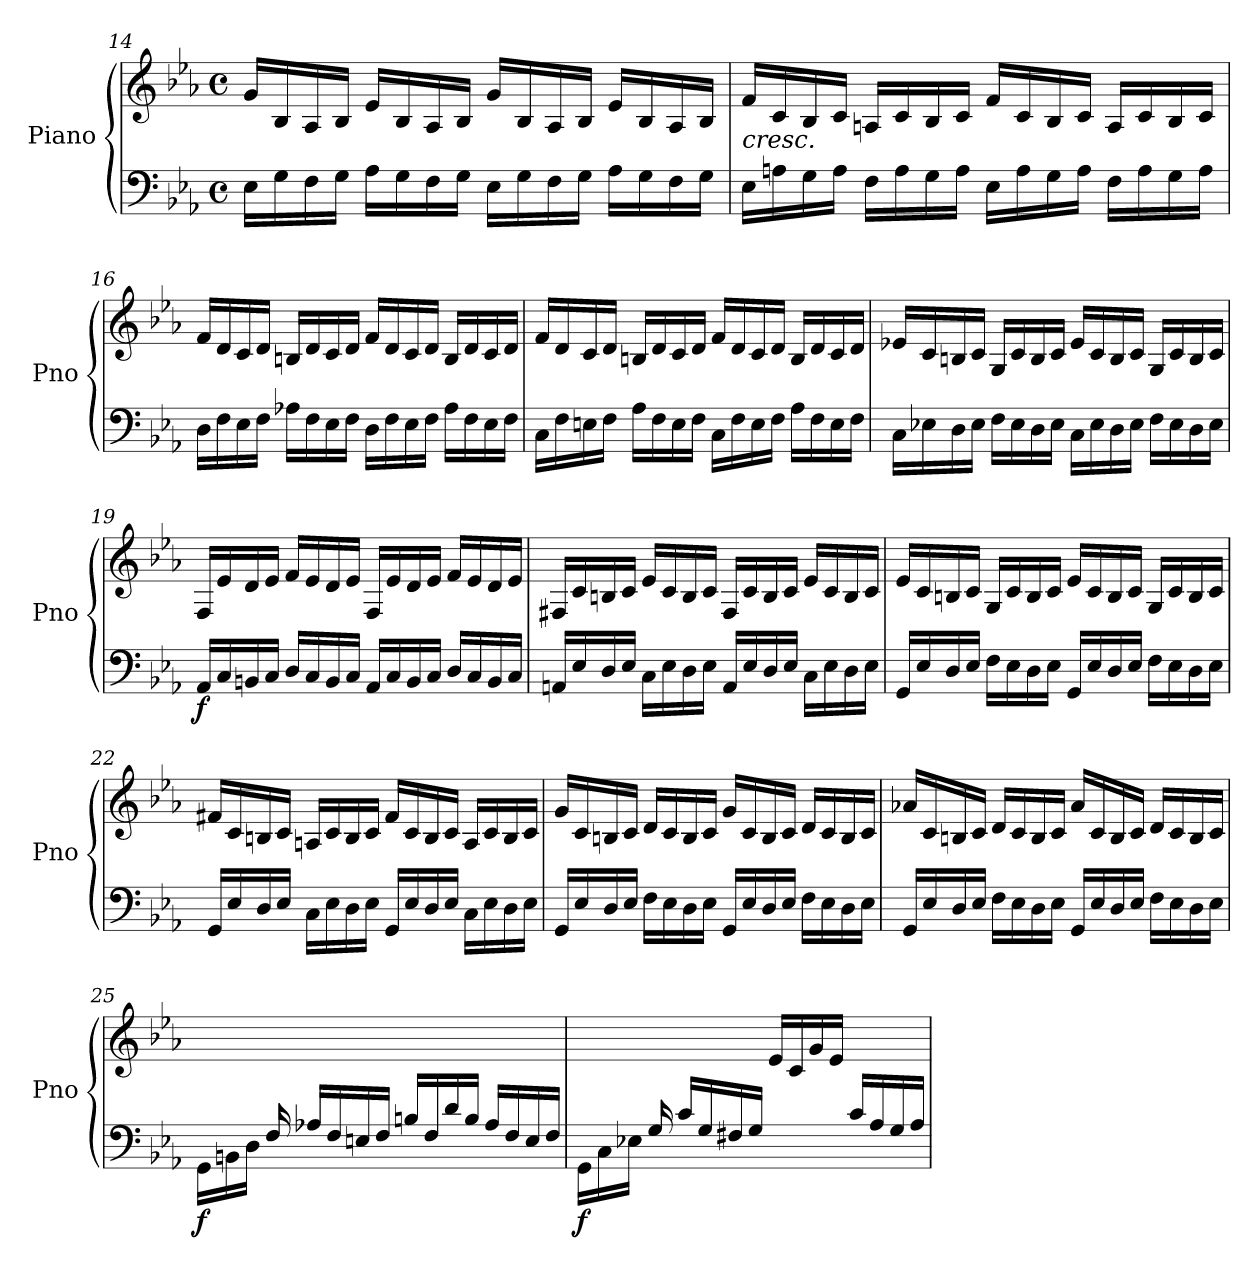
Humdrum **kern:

**kern	**kern	**dynam
*part1	*part1	*part1
*staff2	*staff1	*staff1/2
*I"Piano	*	*
*I'Pno	*	*
*clefF4	*clefG2	*
*k[b-e-a-]	*k[b-e-a-]	*
*M4/4	*M4/4	*
*met(c)	*met(c)	*
=14	=14	=14
16E-<\LL	16g/LL	.
16G<\	16B-/	.
16F<\	16A-/	.
16G<\JJ	16B-/JJ	.
16A-<\LL	16e-/LL	.
16G<\	16B-/	.
16F<\	16A-/	.
16G<\JJ	16B-/JJ	.
16E-\LL	16g/LL	.
16G\	16B-/	.
16F\	16A-/	.
16G\JJ	16B-/JJ	.
16A-\LL	16e-/LL	.
16G\	16B-/	.
16F\	16A-/	.
16G\JJ	16B-/JJ	.
=15	=15	=15
!LO:TX:a:i:t=cresc.	!	!
16E-<\LL	16f/LL	.
16An<\	16c/	.
16G\	16B-/	.
16A\JJ	16c/JJ	.
16F<\LL	16An/LL	.
16A\	16c/	.
16G\	16B-/	.
16A\JJ	16c/JJ	.
16E-\LL	16f/LL	.
16A\	16c/	.
16G\	16B-/	.
16A\JJ	16c/JJ	.
16F\LL	16A/LL	.
16A\	16c/	.
16G\	16B-/	.
16A\JJ	16c/JJ	.
!!LO:LB:g=z
=16	=16	=16
16D<\LL	16f/LL	.
16F<\	16d/	.
16E-\	16c/	.
16F\JJ	16d/JJ	.
16A-X<\LL	16Bn/LL	.
16F<\	16d/	.
16E-\	16c/	.
16F\JJ	16d/JJ	.
16D\LL	16f/LL	.
16F\	16d/	.
16E-\	16c/	.
16F\JJ	16d/JJ	.
16A-\LL	16B/LL	.
16F\	16d/	.
16E-\	16c/	.
16F\JJ	16d/JJ	.
=17	=17	=17
16C<\LL	16f/LL	.
16F<\	16d/	.
16En\	16c/	.
16F\JJ	16d/JJ	.
16A-<\LL	16Bn/LL	.
16F<\	16d/	.
16E\	16c/	.
16F\JJ	16d/JJ	.
16C\LL	16f/LL	.
16F\	16d/	.
16E\	16c/	.
16F\JJ	16d/JJ	.
16A-\LL	16B/LL	.
16F\	16d/	.
16E\	16c/	.
16F\JJ	16d/JJ	.
=18	=18	=18
16C<\LL	16e-X/LL	.
16E-X<\	16c/	.
16D\	16Bn/	.
16E-\JJ	16c/JJ	.
16F<\LL	16G/LL	.
16E-<\	16c/	.
16D\	16B/	.
16E-\JJ	16c/JJ	.
16C\LL	16e-/LL	.
16E-\	16c/	.
16D\	16B/	.
16E-\JJ	16c/JJ	.
16F\LL	16G/LL	.
16E-\	16c/	.
16D\	16B/	.
16E-\JJ	16c/JJ	.
!!LO:LB:g=z
=19	=19	=19
!	!	!LO:DY:b=2
16AA-</LL	16F/LL	f
16C</	16e-/	.
16BBn/	16d/	.
16C/JJ	16e-/JJ	.
16D/LL	16f/LL	.
16C/	16e-/	.
16BB/	16d/	.
16C/JJ	16e-/JJ	.
16AA-/LL	16F/LL	.
16C/	16e-/	.
16BB/	16d/	.
16C/JJ	16e-/JJ	.
16D/LL	16f/LL	.
16C/	16e-/	.
16BB/	16d/	.
16C/JJ	16e-/JJ	.
=20	=20	=20
16AAn</LL	16F#X/LL	.
16E-</	16c/	.
16D</	16Bn/	.
16E-</JJ	16c/JJ	.
16C<\LL	16e-/LL	.
16E-<\	16c/	.
16D\	16B/	.
16E-\JJ	16c/JJ	.
16AA/LL	16F#/LL	.
16E-/	16c/	.
16D/	16B/	.
16E-/JJ	16c/JJ	.
16C\LL	16e-/LL	.
16E-\	16c/	.
16D\	16B/	.
16E-\JJ	16c/JJ	.
=21	=21	=21
16GG</LL	16e-/LL	.
16E-</	16c/	.
16D/	16Bn/	.
16E-/JJ	16c/JJ	.
16F<\LL	16G/LL	.
16E-<\	16c/	.
16D\	16B/	.
16E-\JJ	16c/JJ	.
16GG/LL	16e-/LL	.
16E-/	16c/	.
16D/	16B/	.
16E-/JJ	16c/JJ	.
16F\LL	16G/LL	.
16E-\	16c/	.
16D\	16B/	.
16E-\JJ	16c/JJ	.
!!LO:PB:g=z
=22	=22	=22
16GG</LL	16f#X/LL	.
16E-</	16c/	.
16D/	16Bn/	.
16E-/JJ	16c/JJ	.
16C<\LL	16An/LL	.
16E-<\	16c/	.
16D\	16B/	.
16E-\JJ	16c/JJ	.
16GG/LL	16f#/LL	.
16E-/	16c/	.
16D/	16B/	.
16E-/JJ	16c/JJ	.
16C\LL	16A/LL	.
16E-\	16c/	.
16D\	16B/	.
16E-\JJ	16c/JJ	.
=23	=23	=23
16GG</LL	16g/LL	.
16E-</	16c/	.
16D/	16Bn/	.
16E-/JJ	16c/JJ	.
16F\LL	16d/LL	.
16E-\	16c/	.
16D\	16B/	.
16E-\JJ	16c/JJ	.
16GG/LL	16g/LL	.
16E-/	16c/	.
16D/	16B/	.
16E-/JJ	16c/JJ	.
16F\LL	16d/LL	.
16E-\	16c/	.
16D\	16B/	.
16E-\JJ	16c/JJ	.
=24	=24	=24
16GG</LL	16a-X/LL	.
16E-</	16c/	.
16D/	16Bn/	.
16E-/JJ	16c/JJ	.
16F\LL	16d/LL	.
16E-\	16c/	.
16D\	16B/	.
16E-\JJ	16c/JJ	.
16GG/LL	16a-/LL	.
16E-/	16c/	.
16D/	16B/	.
16E-/JJ	16c/JJ	.
16F\LL	16d/LL	.
16E-\	16c/	.
16D\	16B/	.
16E-\JJ	16c/JJ	.
!!LO:LB:g=z
=25	=25	=25
!	!	!LO:DY:b=2
16GG<\LL	1ryy	f
16BBn<\	.	.
16D<\JJ	.	.
16F</	.	.
16A-X</LL	.	.
16F</	.	.
16En</	.	.
16F</JJ	.	.
16Bn</LL	.	.
16F/	.	.
16d/	.	.
16B/JJ	.	.
16A-</LL	.	.
16F</	.	.
16E/	.	.
16F/JJ	.	.
=26	=26	=26
!	!	!LO:DY:b=2
16GG<\LL	2ryy	f
16C<\	.	.
16E-X<\JJ	.	.
16G</	.	.
16c</LL	.	.
16G</	.	.
16F#X/	.	.
16G/JJ	.	.
4ryy	16e-/LL	.
.	16c/	.
.	16g/	.
.	16e-/JJ	.
16c</LL	4ryy	.
16A-/	.	.
16G/	.	.
16A-/JJ	.	.
=	=	=
*-	*-	*-
